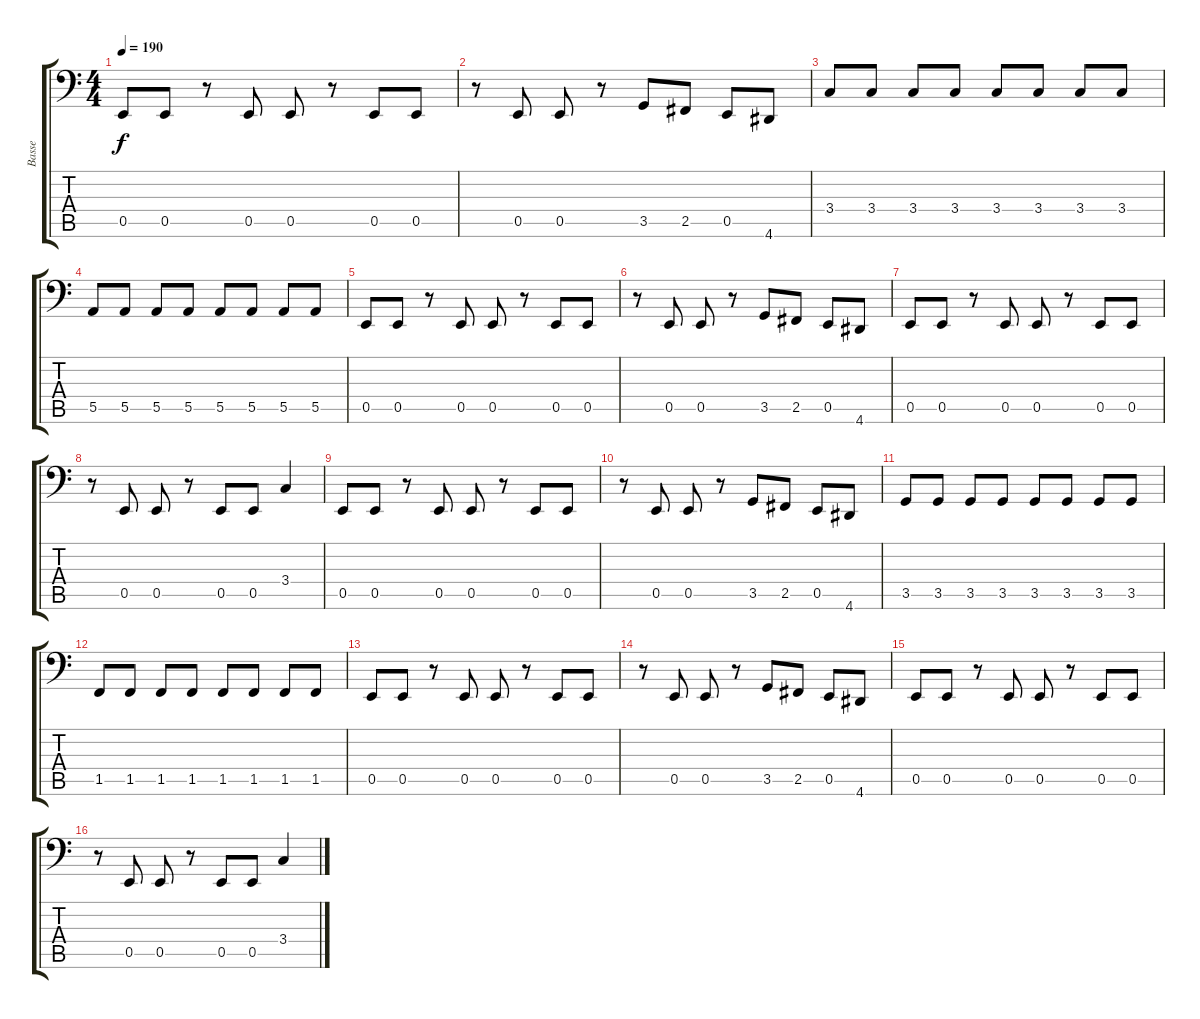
\track ("Basse" "Basse") {instrument electricbassfinger}
\staff {score tabs}
\tuning (C3 G2 D2 A1 E1 B0) {hide}
\ts (4 4)
\tempo 190
\clef f4
\ks c
0.5.8{dy f} 0.5.8 r.8 0.5.8 0.5.8 r.8 0.5.8 0.5.8 |
r.8 0.5.8 0.5.8 r.8 3.5.8 2.5.8 0.5.8 4.6.8 |
3.4.8 3.4.8 3.4.8 3.4.8 3.4.8 3.4.8 3.4.8 3.4.8 |
5.5.8 5.5.8 5.5.8 5.5.8 5.5.8 5.5.8 5.5.8 5.5.8 |
0.5.8 0.5.8 r.8 0.5.8 0.5.8 r.8 0.5.8 0.5.8 |
r.8 0.5.8 0.5.8 r.8 3.5.8 2.5.8 0.5.8 4.6.8 |
0.5.8 0.5.8 r.8 0.5.8 0.5.8 r.8 0.5.8 0.5.8 |
r.8 0.5.8 0.5.8 r.8 0.5.8 0.5.8 3.4.4 |
0.5.8 0.5.8 r.8 0.5.8 0.5.8 r.8 0.5.8 0.5.8 |
r.8 0.5.8 0.5.8 r.8 3.5.8 2.5.8 0.5.8 4.6.8 |
3.5.8 3.5.8 3.5.8 3.5.8 3.5.8 3.5.8 3.5.8 3.5.8 |
1.5.8 1.5.8 1.5.8 1.5.8 1.5.8 1.5.8 1.5.8 1.5.8 |
0.5.8 0.5.8 r.8 0.5.8 0.5.8 r.8 0.5.8 0.5.8 |
r.8 0.5.8 0.5.8 r.8 3.5.8 2.5.8 0.5.8 4.6.8 |
0.5.8 0.5.8 r.8 0.5.8 0.5.8 r.8 0.5.8 0.5.8 |
r.8 0.5.8 0.5.8 r.8 0.5.8 0.5.8 3.4.4
